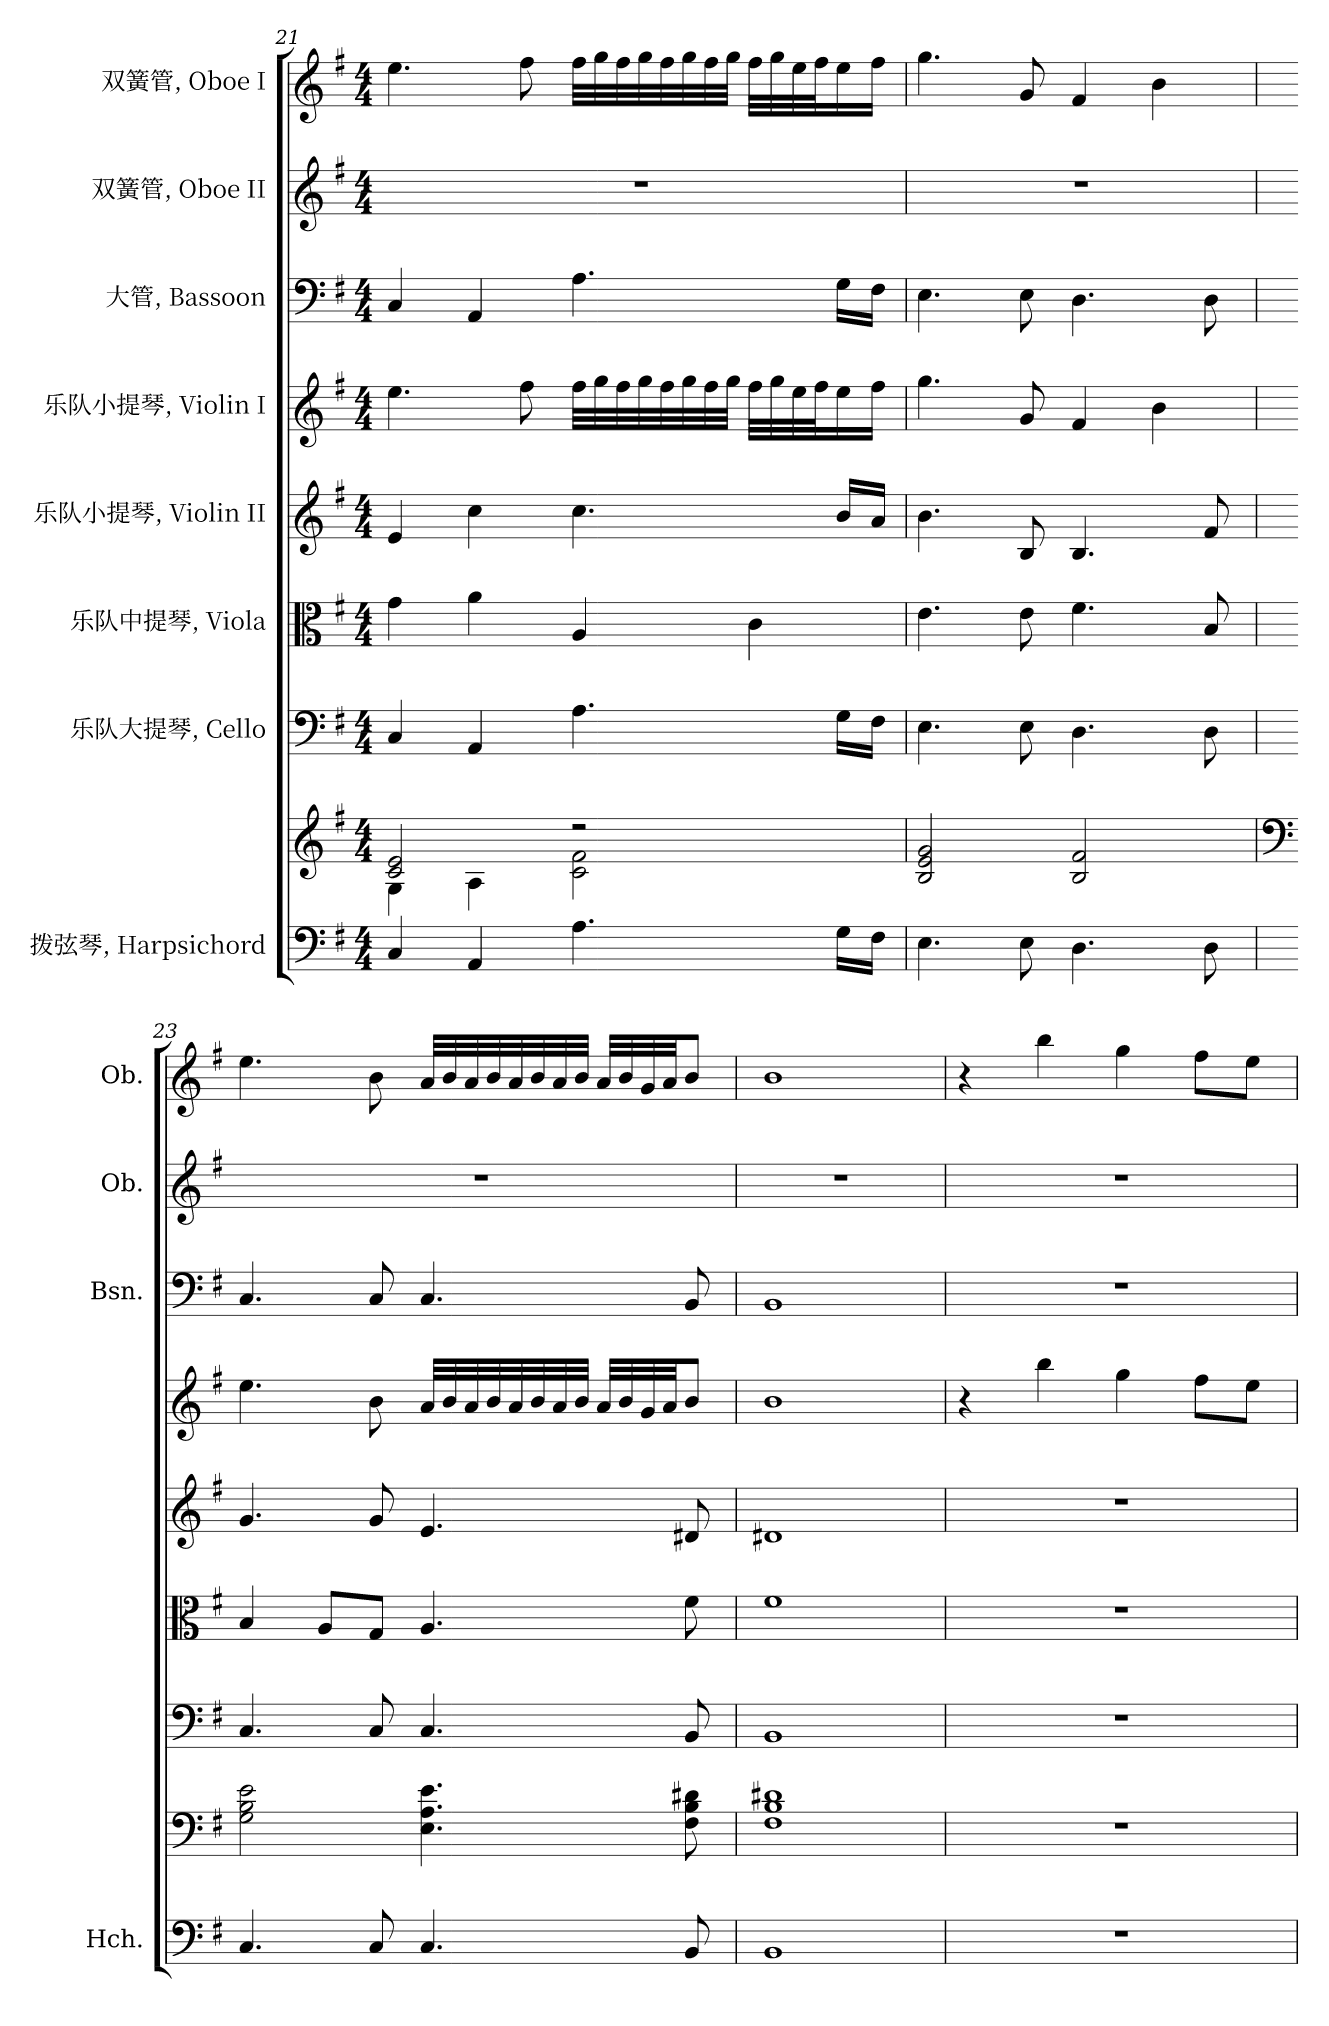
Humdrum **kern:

**kern	**kern	**kern	**kern	**kern	**kern	**kern	**kern	**kern
*part8	*part8	*part7	*part6	*part5	*part4	*part3	*part2	*part1
*staff9	*staff8	*staff7	*staff6	*staff5	*staff4	*staff3	*staff2	*staff1
*I"拨弦琴, Harpsichord	*	*I"乐队大提琴, Cello	*I"乐队中提琴, Viola	*I"乐队小提琴, Violin II	*I"乐队小提琴, Violin I	*I"大管, Bassoon	*I"双簧管, Oboe II	*I"双簧管, Oboe I
*I'Hch.	*	*	*	*	*	*I'Bsn.	*I'Ob.	*I'Ob.
!!LO:PB:g=z
*clefF4	*clefG2	*clefF4	*clefC3	*clefG2	*clefG2	*clefF4	*clefG2	*clefG2
*k[f#]	*k[f#]	*k[f#]	*k[f#]	*k[f#]	*k[f#]	*k[f#]	*k[f#]	*k[f#]
*M4/4	*M4/4	*M4/4	*M4/4	*M4/4	*M4/4	*M4/4	*M4/4	*M4/4
=21	=21	=21	=21	=21	=21	=21	=21	=21
*	*^	*	*	*	*	*	*	*
4C/	2c/ 2e/	4G\	4C/	4g\	4e/	4.ee\	4C/	1r	4.ee\
4AA/	.	4A\	4AA/	4a\	4cc\	.	4AA/	.	.
.	.	.	.	.	.	8ff#\	.	.	8ff#\
4.A\	2r	2c\ 2f#\	4.A\	4A/	4.cc\	32ff#\LLL	4.A\	.	32ff#\LLL
.	.	.	.	.	.	32gg\	.	.	32gg\
.	.	.	.	.	.	32ff#\	.	.	32ff#\
.	.	.	.	.	.	32gg\	.	.	32gg\
.	.	.	.	.	.	32ff#\	.	.	32ff#\
.	.	.	.	.	.	32gg\	.	.	32gg\
.	.	.	.	.	.	32ff#\	.	.	32ff#\
.	.	.	.	.	.	32gg\JJJ	.	.	32gg\JJJ
.	.	.	.	4c\	.	32ff#\LLL	.	.	32ff#\LLL
.	.	.	.	.	.	32gg\	.	.	32gg\
.	.	.	.	.	.	32ee\	.	.	32ee\
.	.	.	.	.	.	32ff#\J	.	.	32ff#\J
16G\LL	.	.	16G\LL	.	16b/LL	16ee\	16G\LL	.	16ee\
16F#\JJ	.	.	16F#\JJ	.	16a/JJ	16ff#\JJ	16F#\JJ	.	16ff#\JJ
*	*v	*v	*	*	*	*	*	*	*
=22	=22	=22	=22	=22	=22	=22	=22	=22
4.E\	2B/ 2e/ 2g/	4.E\	4.e\	4.b\	4.gg\	4.E\	1r	4.gg\
8E\	.	8E\	8e\	8B/	8g/	8E\	.	8g/
4.D\	2B/ 2f#/	4.D\	4.f#\	4.B/	4f#/	4.D\	.	4f#/
.	.	.	.	.	4b\	.	.	4b\
8D\	.	8D\	8B/	8f#/	.	8D\	.	.
=23	=23	=23	=23	=23	=23	=23	=23	=23
*	*clefF4	*	*	*	*	*	*	*
4.C/	2G\ 2B\ 2e\	4.C/	4B/	4.g/	4.ee\	4.C/	1r	4.ee\
.	.	.	8A/L	.	.	.	.	.
8C/	.	8C/	8G/J	8g/	8b\	8C/	.	8b\
4.C/	4.E\ 4.A\ 4.e\	4.C/	4.A/	4.e/	32a/LLL	4.C/	.	32a/LLL
.	.	.	.	.	32b/	.	.	32b/
.	.	.	.	.	32a/	.	.	32a/
.	.	.	.	.	32b/	.	.	32b/
.	.	.	.	.	32a/	.	.	32a/
.	.	.	.	.	32b/	.	.	32b/
.	.	.	.	.	32a/	.	.	32a/
.	.	.	.	.	32b/JJJ	.	.	32b/JJJ
.	.	.	.	.	32a/LLL	.	.	32a/LLL
.	.	.	.	.	32b/	.	.	32b/
.	.	.	.	.	32g/	.	.	32g/
.	.	.	.	.	32a/JJ	.	.	32a/JJ
8BB/	8F#\ 8B\ 8d#X\	8BB/	8f#\	8d#X/	8b/J	8BB/	.	8b/J
!!LO:PB:g=z
=24	=24	=24	=24	=24	=24	=24	=24	=24
1BB	1F# 1B 1d#X	1BB	1f#	1d#X	1b	1BB	1r	1b
=25	=25	=25	=25	=25	=25	=25	=25	=25
*	*	*	*	*	*	*	*	*MM170
1r	1r	1r	1r	1r	4r	1r	1r	4r
.	.	.	.	.	4bb\	.	.	4bb\
.	.	.	.	.	4gg\	.	.	4gg\
.	.	.	.	.	8ff#\L	.	.	8ff#\L
.	.	.	.	.	8ee\J	.	.	8ee\J
=	=	=	=	=	=	=	=	=
*-	*-	*-	*-	*-	*-	*-	*-	*-
